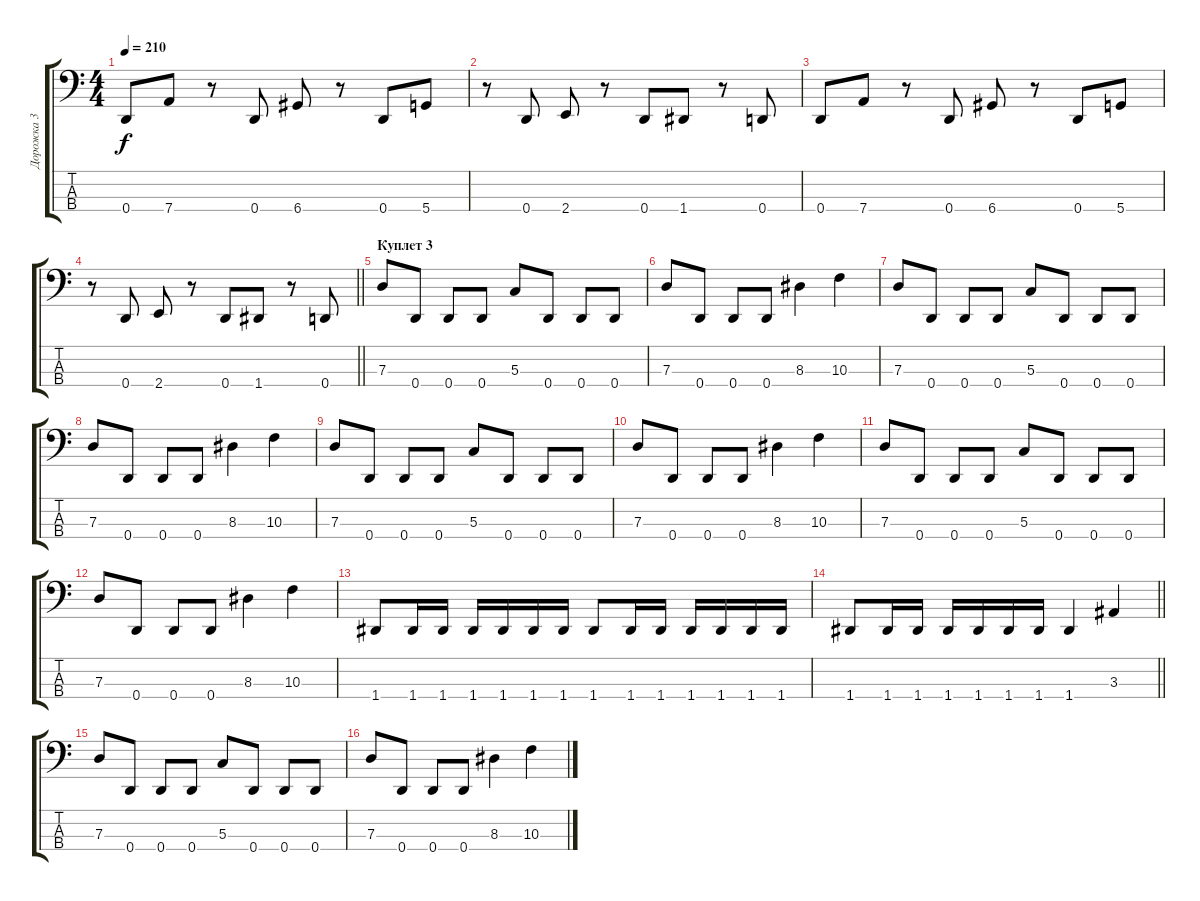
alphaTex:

\track ("Дорожка 3" "Дорожка 3") {instrument electricbasspick}
\staff {score tabs}
\tuning (F2 C2 G1 D1) {hide}
\ts (4 4)
\tempo 210
\clef f4
\ks c
0.4.8{dy f} 7.4.8 r.8 0.4.8 6.4.8 r.8 0.4.8 5.4.8 |
r.8 0.4.8 2.4.8 r.8 0.4.8 1.4.8 r.8 0.4.8 |
0.4.8 7.4.8 r.8 0.4.8 6.4.8 r.8 0.4.8 5.4.8 |
\barLineRight lightlight
r.8 0.4.8 2.4.8 r.8 0.4.8 1.4.8 r.8 0.4.8 |
\section ("" "Куплет 3")
7.3.8 0.4.8 0.4.8 0.4.8 5.3.8 0.4.8 0.4.8 0.4.8 |
7.3.8 0.4.8 0.4.8 0.4.8 8.3.4 10.3.4 |
7.3.8 0.4.8 0.4.8 0.4.8 5.3.8 0.4.8 0.4.8 0.4.8 |
7.3.8 0.4.8 0.4.8 0.4.8 8.3.4 10.3.4 |
7.3.8 0.4.8 0.4.8 0.4.8 5.3.8 0.4.8 0.4.8 0.4.8 |
7.3.8 0.4.8 0.4.8 0.4.8 8.3.4 10.3.4 |
7.3.8 0.4.8 0.4.8 0.4.8 5.3.8 0.4.8 0.4.8 0.4.8 |
7.3.8 0.4.8 0.4.8 0.4.8 8.3.4 10.3.4 |
1.4.8 1.4.16 1.4.16 1.4.16 1.4.16 1.4.16 1.4.16 1.4.8 1.4.16 1.4.16 1.4.16 1.4.16 1.4.16 1.4.16 |
\barLineRight lightlight
1.4.8 1.4.16 1.4.16 1.4.16 1.4.16 1.4.16 1.4.16 1.4.4 3.3.4 |
7.3.8 0.4.8 0.4.8 0.4.8 5.3.8 0.4.8 0.4.8 0.4.8 |
7.3.8 0.4.8 0.4.8 0.4.8 8.3.4 10.3.4
